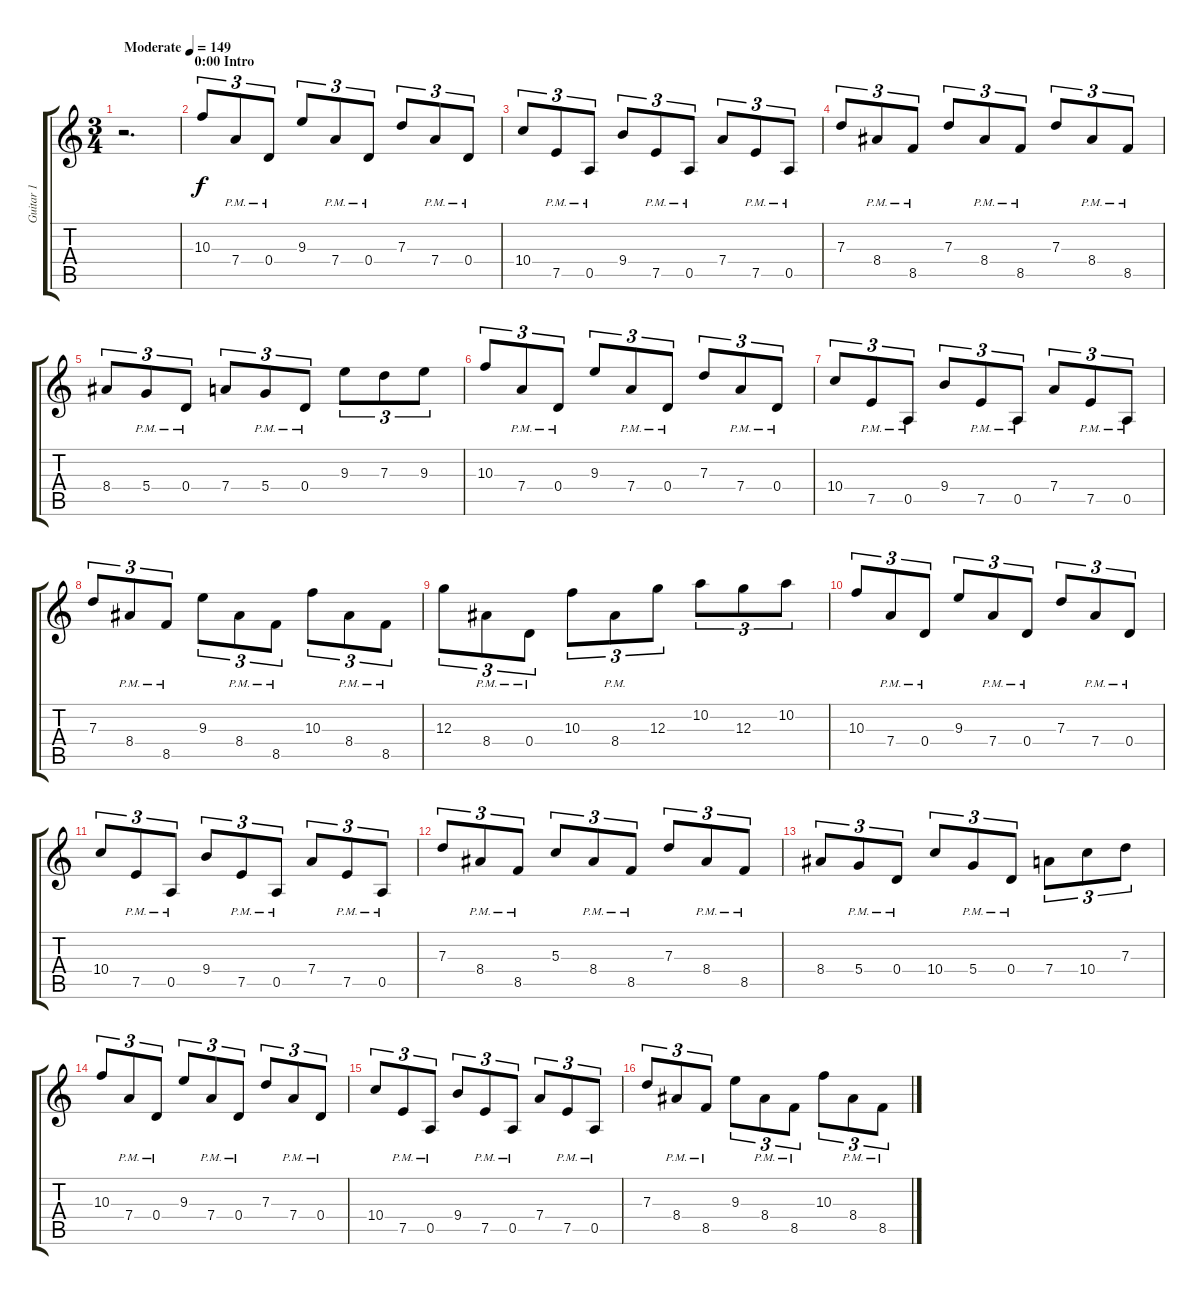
\track ("Guitar 1" "Guitar 1") {instrument distortionguitar}
\staff {score tabs}
\tuning (E4 B3 G3 D3 A2 E2) {hide}
\ts (3 4)
\tempo (149 "Moderate")
\clef g2
\ks c
r.2{d dy f instrument distortionguitar} |
\section ("" "0:00 Intro")
10.3.8{tu (3 2)} 7.4{pm}.8{tu (3 2)} 0.4{pm}.8{tu (3 2)} 9.3.8{tu (3 2)} 7.4{pm}.8{tu (3 2)} 0.4{pm}.8{tu (3 2)} 7.3.8{tu (3 2)} 7.4{pm}.8{tu (3 2)} 0.4{pm}.8{tu (3 2)} |
10.4.8{tu (3 2)} 7.5{pm}.8{tu (3 2)} 0.5{pm}.8{tu (3 2)} 9.4.8{tu (3 2)} 7.5{pm}.8{tu (3 2)} 0.5{pm}.8{tu (3 2)} 7.4.8{tu (3 2)} 7.5{pm}.8{tu (3 2)} 0.5{pm}.8{tu (3 2)} |
7.3.8{tu (3 2)} 8.4{pm}.8{tu (3 2)} 8.5{pm}.8{tu (3 2)} 7.3.8{tu (3 2)} 8.4{pm}.8{tu (3 2)} 8.5{pm}.8{tu (3 2)} 7.3.8{tu (3 2)} 8.4{pm}.8{tu (3 2)} 8.5{pm}.8{tu (3 2)} |
8.4.8{tu (3 2)} 5.4{pm}.8{tu (3 2)} 0.4{pm}.8{tu (3 2)} 7.4.8{tu (3 2)} 5.4{pm}.8{tu (3 2)} 0.4{pm}.8{tu (3 2)} 9.3.8{tu (3 2)} 7.3.8{tu (3 2)} 9.3.8{tu (3 2)} |
10.3.8{tu (3 2)} 7.4{pm}.8{tu (3 2)} 0.4{pm}.8{tu (3 2)} 9.3.8{tu (3 2)} 7.4{pm}.8{tu (3 2)} 0.4{pm}.8{tu (3 2)} 7.3.8{tu (3 2)} 7.4{pm}.8{tu (3 2)} 0.4{pm}.8{tu (3 2)} |
10.4.8{tu (3 2)} 7.5{pm}.8{tu (3 2)} 0.5{pm}.8{tu (3 2)} 9.4.8{tu (3 2)} 7.5{pm}.8{tu (3 2)} 0.5{pm}.8{tu (3 2)} 7.4.8{tu (3 2)} 7.5{pm}.8{tu (3 2)} 0.5{pm}.8{tu (3 2)} |
7.3.8{tu (3 2)} 8.4{pm}.8{tu (3 2)} 8.5{pm}.8{tu (3 2)} 9.3.8{tu (3 2)} 8.4{pm}.8{tu (3 2)} 8.5{pm}.8{tu (3 2)} 10.3.8{tu (3 2)} 8.4{pm}.8{tu (3 2)} 8.5{pm}.8{tu (3 2)} |
12.3.8{tu (3 2)} 8.4{pm}.8{tu (3 2)} 0.4{pm}.8{tu (3 2)} 10.3.8{tu (3 2)} 8.4{pm}.8{tu (3 2)} 12.3.8{tu (3 2)} 10.2.8{tu (3 2)} 12.3.8{tu (3 2)} 10.2.8{tu (3 2)} |
10.3.8{tu (3 2)} 7.4{pm}.8{tu (3 2)} 0.4{pm}.8{tu (3 2)} 9.3.8{tu (3 2)} 7.4{pm}.8{tu (3 2)} 0.4{pm}.8{tu (3 2)} 7.3.8{tu (3 2)} 7.4{pm}.8{tu (3 2)} 0.4{pm}.8{tu (3 2)} |
10.4.8{tu (3 2)} 7.5{pm}.8{tu (3 2)} 0.5{pm}.8{tu (3 2)} 9.4.8{tu (3 2)} 7.5{pm}.8{tu (3 2)} 0.5{pm}.8{tu (3 2)} 7.4.8{tu (3 2)} 7.5{pm}.8{tu (3 2)} 0.5{pm}.8{tu (3 2)} |
7.3.8{tu (3 2)} 8.4{pm}.8{tu (3 2)} 8.5{pm}.8{tu (3 2)} 5.3.8{tu (3 2)} 8.4{pm}.8{tu (3 2)} 8.5{pm}.8{tu (3 2)} 7.3.8{tu (3 2)} 8.4{pm}.8{tu (3 2)} 8.5{pm}.8{tu (3 2)} |
8.4.8{tu (3 2)} 5.4{pm}.8{tu (3 2)} 0.4{pm}.8{tu (3 2)} 10.4.8{tu (3 2)} 5.4{pm}.8{tu (3 2)} 0.4{pm}.8{tu (3 2)} 7.4.8{tu (3 2)} 10.4.8{tu (3 2)} 7.3.8{tu (3 2)} |
10.3.8{tu (3 2)} 7.4{pm}.8{tu (3 2)} 0.4{pm}.8{tu (3 2)} 9.3.8{tu (3 2)} 7.4{pm}.8{tu (3 2)} 0.4{pm}.8{tu (3 2)} 7.3.8{tu (3 2)} 7.4{pm}.8{tu (3 2)} 0.4{pm}.8{tu (3 2)} |
10.4.8{tu (3 2)} 7.5{pm}.8{tu (3 2)} 0.5{pm}.8{tu (3 2)} 9.4.8{tu (3 2)} 7.5{pm}.8{tu (3 2)} 0.5{pm}.8{tu (3 2)} 7.4.8{tu (3 2)} 7.5{pm}.8{tu (3 2)} 0.5{pm}.8{tu (3 2)} |
7.3.8{tu (3 2)} 8.4{pm}.8{tu (3 2)} 8.5{pm}.8{tu (3 2)} 9.3.8{tu (3 2)} 8.4{pm}.8{tu (3 2)} 8.5{pm}.8{tu (3 2)} 10.3.8{tu (3 2)} 8.4{pm}.8{tu (3 2)} 8.5{pm}.8{tu (3 2)}
